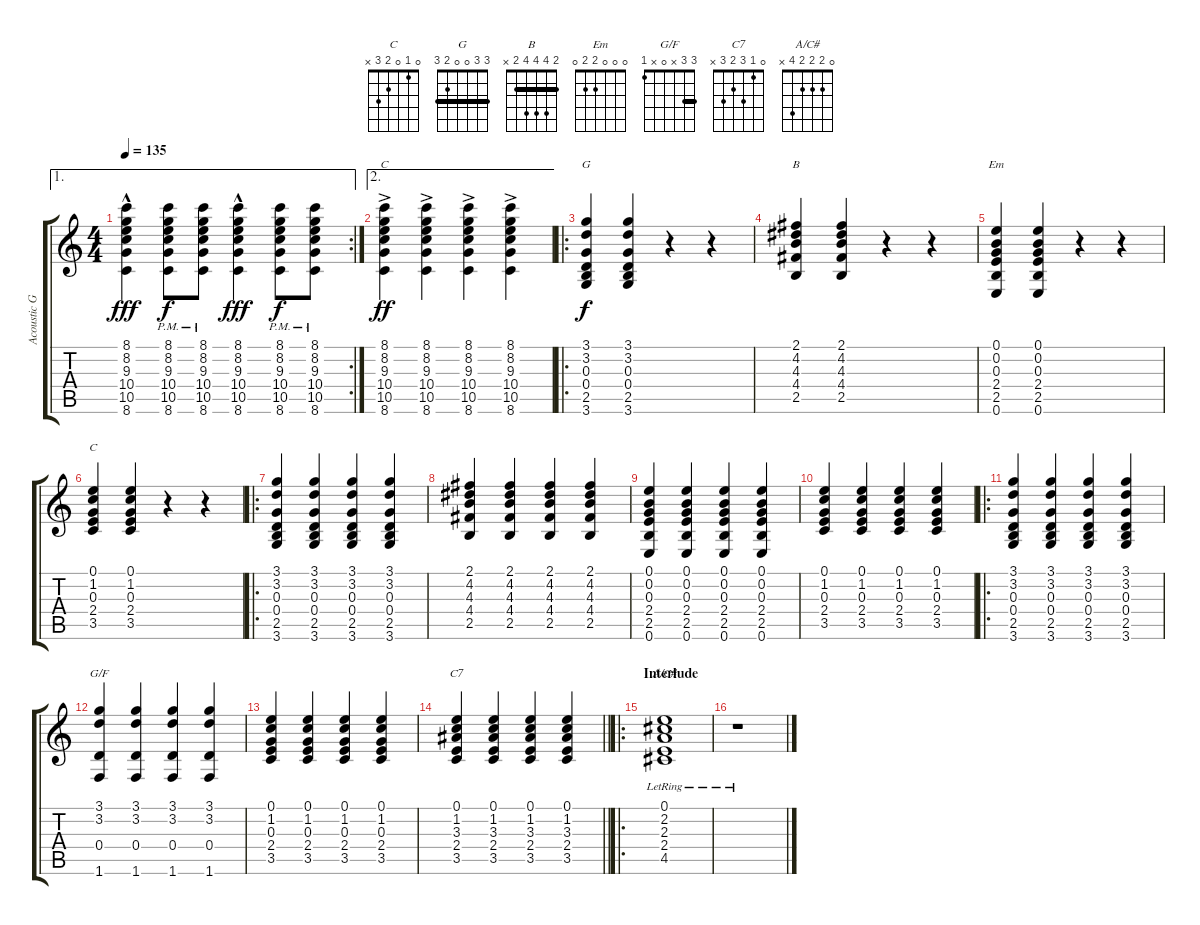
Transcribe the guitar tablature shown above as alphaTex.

\track ("Acoustic Guitar" "Acoustic G") {instrument acousticguitarsteel bank 1}
\staff {score tabs}
\tuning (E4 B3 G3 D3 A2 E2) {hide}
\chord ("C" 8 8 9 10 10 8) {firstfret 8 barre 8}
\chord ("G" 3 3 0 0 2 3) {barre 3}
\chord ("B" 2 4 4 4 2 x) {barre 2}
\chord ("Em" 0 0 0 2 2 0)
\chord ("C" 0 1 0 2 3 x)
\chord ("G/F" 3 3 x 0 x 1) {barre 3}
\chord ("C7" 0 1 3 2 3 x)
\chord ("A/C#" 0 2 2 2 4 x)
\ae 1
\rc 2
\ts (4 4)
\tempo 135
\clef g2
\ks c
(8.1{hac} 8.2{hac} 9.3{hac} 10.4{hac} 10.5{hac} 8.6{hac}).4{dy fff} (8.1{pm} 8.2{pm} 9.3{pm} 10.4{pm} 10.5{pm} 8.6{pm}).8{dy f} (8.1{pm} 8.2{pm} 9.3{pm} 10.4{pm} 10.5{pm} 8.6{pm}).8 (8.1{hac} 8.2{hac} 9.3{hac} 10.4{hac} 10.5{hac} 8.6{hac}).4{dy fff} (8.1{pm} 8.2{pm} 9.3{pm} 10.4{pm} 10.5{pm} 8.6{pm}).8{dy f} (8.1{pm} 8.2{pm} 9.3{pm} 10.4{pm} 10.5{pm} 8.6{pm}).8 |
\ae 2
(8.1{ac} 8.2{ac} 9.3{ac} 10.4{ac} 10.5{ac} 8.6{ac}).4{ch "C" dy ff} (8.1{ac} 8.2{ac} 9.3{ac} 10.4{ac} 10.5{ac} 8.6{ac}).4 (8.1{ac} 8.2{ac} 9.3{ac} 10.4{ac} 10.5{ac} 8.6{ac}).4 (8.1{ac} 8.2{ac} 9.3{ac} 10.4{ac} 10.5{ac} 8.6{ac}).4 |
\ro
(3.1 3.2 0.3 0.4 2.5 3.6).4{ch "G" dy f} (3.1 3.2 0.3 0.4 2.5 3.6).4 r.4 r.4 |
(2.1 4.2 4.3 4.4 2.5).4{ch "B"} (2.1 4.2 4.3 4.4 2.5).4 r.4 r.4 |
(0.1 0.2 0.3 2.4 2.5 0.6).4{ch "Em"} (0.1 0.2 0.3 2.4 2.5 0.6).4 r.4 r.4 |
(0.1 1.2 0.3 2.4 3.5).4{ch "C"} (0.1 1.2 0.3 2.4 3.5).4 r.4 r.4 |
\ro
(3.1 3.2 0.3 0.4 2.5 3.6).4 (3.1 3.2 0.3 0.4 2.5 3.6).4 (3.1 3.2 0.3 0.4 2.5 3.6).4 (3.1 3.2 0.3 0.4 2.5 3.6).4 |
(2.1 4.2 4.3 4.4 2.5).4 (2.1 4.2 4.3 4.4 2.5).4 (2.1 4.2 4.3 4.4 2.5).4 (2.1 4.2 4.3 4.4 2.5).4 |
(0.1 0.2 0.3 2.4 2.5 0.6).4 (0.1 0.2 0.3 2.4 2.5 0.6).4 (0.1 0.2 0.3 2.4 2.5 0.6).4 (0.1 0.2 0.3 2.4 2.5 0.6).4 |
(0.1 1.2 0.3 2.4 3.5).4 (0.1 1.2 0.3 2.4 3.5).4 (0.1 1.2 0.3 2.4 3.5).4 (0.1 1.2 0.3 2.4 3.5).4 |
\ro
(3.1 3.2 0.3 0.4 2.5 3.6).4 (3.1 3.2 0.3 0.4 2.5 3.6).4 (3.1 3.2 0.3 0.4 2.5 3.6).4 (3.1 3.2 0.3 0.4 2.5 3.6).4 |
(3.1 3.2 0.4 1.6).4{ch "G/F"} (3.1 3.2 0.4 1.6).4 (3.1 3.2 0.4 1.6).4 (3.1 3.2 0.4 1.6).4 |
(0.1 1.2 0.3 2.4 3.5).4 (0.1 1.2 0.3 2.4 3.5).4 (0.1 1.2 0.3 2.4 3.5).4 (0.1 1.2 0.3 2.4 3.5).4 |
\barLineRight lightlight
(0.1 1.2 3.3 2.4 3.5).4{ch "C7"} (0.1 1.2 3.3 2.4 3.5).4 (0.1 1.2 3.3 2.4 3.5).4 (0.1 1.2 3.3 2.4 3.5).4 |
\ro
\section ("" "Interlude")
(0.1{lr} 2.2{lr} 2.3{lr} 2.4{lr} 4.5{lr}).1{ch "A/C#"} |
r.1
